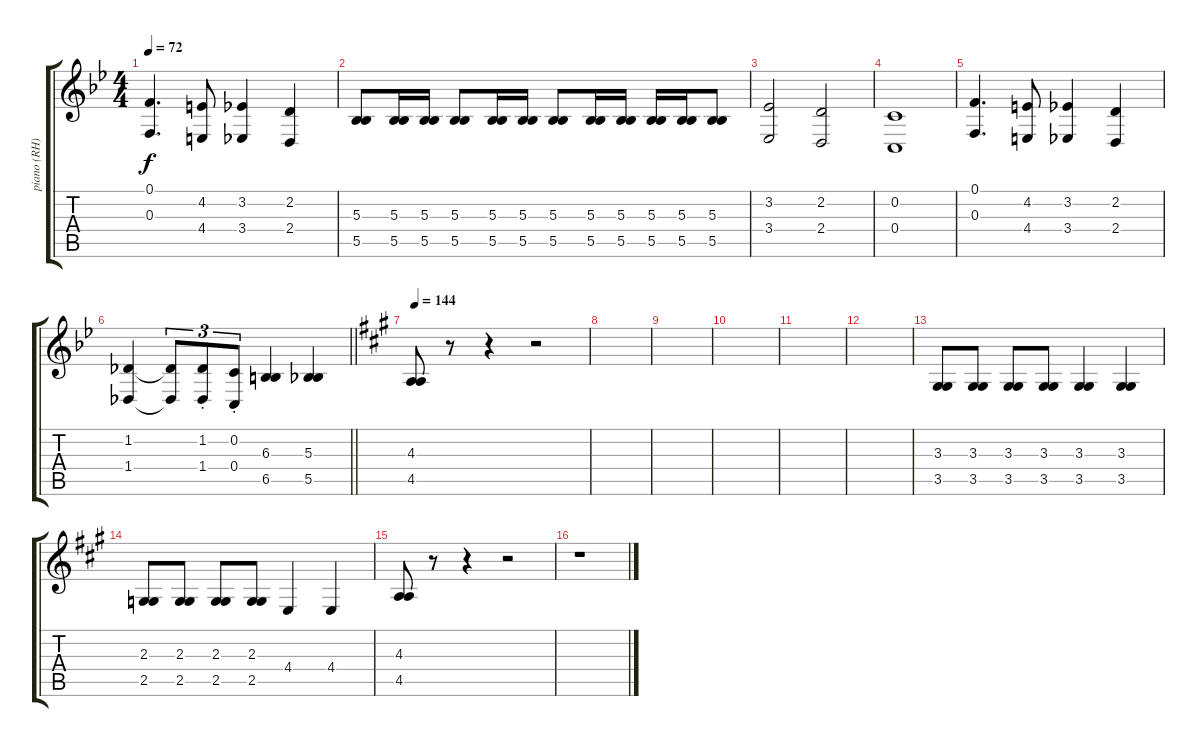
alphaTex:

\track ("piano (RH)" "piano (RH)") {instrument brightacousticpiano}
\staff {score tabs}
\tuning (F4 C4 F3 C3 F3 C2) {hide}
\ts (4 4)
\tempo 72
\clef g2
\ks bb
(0.1 0.3).4{d dy f} (4.2 4.4).8 (3.2 3.4).4 (2.2 2.4).4 |
(5.3 5.5).8 (5.3 5.5).16 (5.3 5.5).16 (5.3 5.5).8 (5.3 5.5).16 (5.3 5.5).16 (5.3 5.5).8 (5.3 5.5).16 (5.3 5.5).16 (5.3 5.5).16 (5.3 5.5).16 (5.3 5.5).8 |
(3.2 3.4).2 (2.2 2.4).2 |
(0.2 0.4).1 |
(0.1 0.3).4{d} (4.2 4.4).8 (3.2 3.4).4 (2.2 2.4).4 |
\barLineRight lightlight
(1.2 1.4).4 (1.2{t} 1.4{t}).8{tu (3 2)} (1.2{st} 1.4{st}).8{tu (3 2)} (0.2{st} 0.4{st}).8{tu (3 2)} (6.3 6.5).4 (5.3 5.5).4 |
\tempo 144
\ks a
(4.3 4.5).8 r.8 r.4 r.2 |
|
|
|
|
|
(3.3 3.5).8 (3.3 3.5).8 (3.3 3.5).8 (3.3 3.5).8 (3.3 3.5).4 (3.3 3.5).4 |
(2.3 2.5).8 (2.3 2.5).8 (2.3 2.5).8 (2.3 2.5).8 4.4.4 4.4.4 |
(4.3 4.5).8 r.8 r.4 r.2 |
r.1
